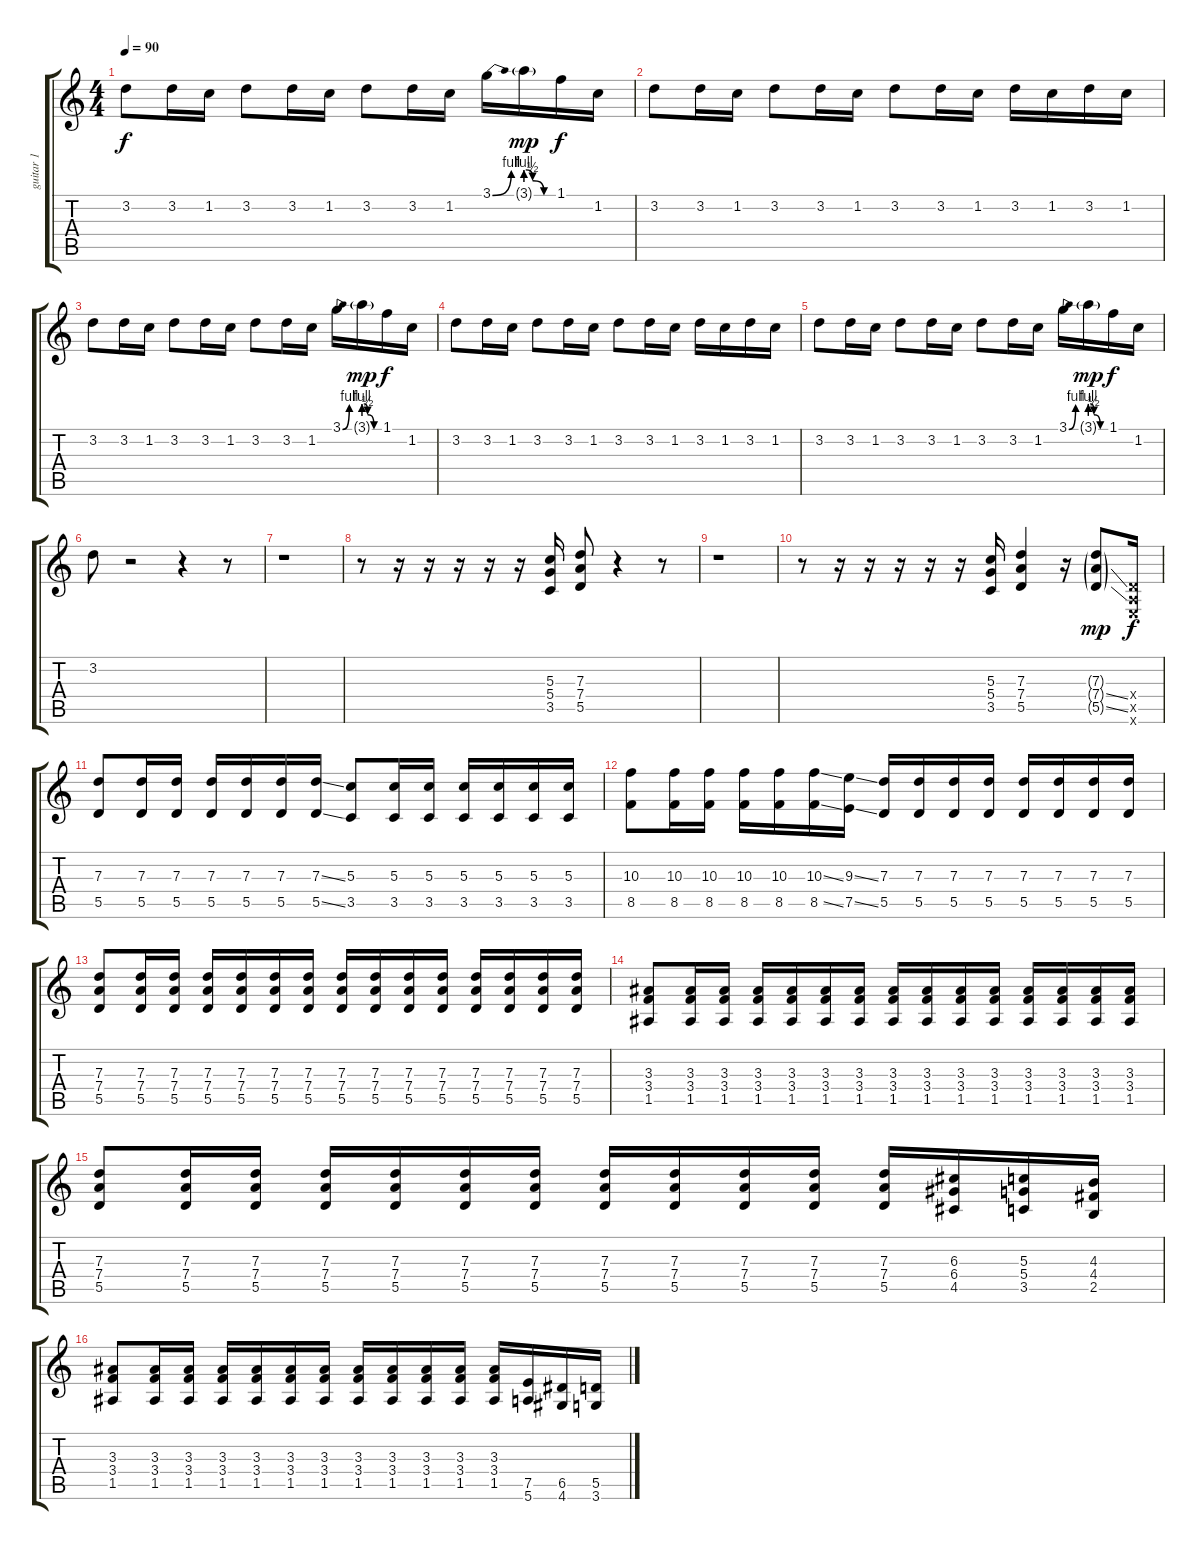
\track ("guitar 1" "guitar 1") {instrument overdrivenguitar}
\staff {score tabs}
\tuning (E4 B3 G3 D3 A2 E2) {hide}
\ts (4 4)
\tempo 90
\clef g2
\ks c
3.2.8{dy f instrument overdrivenguitar} 3.2.16 1.2.16 3.2.8 3.2.16 1.2.16 3.2.8 3.2.16 1.2.16 3.1{be (bend 0 0 60 4)}.16 3.1{be (custom 0 4 15 2 40 0 60 0) g}.16{dy mp} 1.1.16{dy f} 1.2.16 |
3.2.8 3.2.16 1.2.16 3.2.8 3.2.16 1.2.16 3.2.8 3.2.16 1.2.16 3.2.16 1.2.16 3.2.16 1.2.16 |
3.2.8 3.2.16 1.2.16 3.2.8 3.2.16 1.2.16 3.2.8 3.2.16 1.2.16 3.1{be (bend 0 0 60 4)}.16 3.1{be (custom 0 4 15 2 40 0 60 0) g}.16{dy mp} 1.1.16{dy f} 1.2.16 |
3.2.8 3.2.16 1.2.16 3.2.8 3.2.16 1.2.16 3.2.8 3.2.16 1.2.16 3.2.16 1.2.16 3.2.16 1.2.16 |
3.2.8 3.2.16 1.2.16 3.2.8 3.2.16 1.2.16 3.2.8 3.2.16 1.2.16 3.1{be (bend 0 0 60 4)}.16 3.1{be (custom 0 4 15 2 40 0 60 0) g}.16{dy mp} 1.1.16{dy f} 1.2.16 |
3.2.8 r.2 r.4 r.8 |
r.1 |
r.8 r.16 r.16 r.16 r.16 r.16 (5.3 5.4 3.5).16 (7.3 7.4 5.5).8 r.4 r.8 |
r.1 |
r.8 r.16 r.16 r.16 r.16 r.16 (5.3 5.4 3.5).16 (7.3 7.4 5.5).4 r.16 (7.3{g} 7.4{ss g} 5.5{ss g}).8{dy mp} (0.4{x} 0.5{x} 0.6{x}).16{dy f} |
(7.3 5.5).8 (7.3 5.5).16 (7.3 5.5).16 (7.3 5.5).16 (7.3 5.5).16 (7.3 5.5).16 (7.3{ss} 5.5{ss}).16 (5.3 3.5).8 (5.3 3.5).16 (5.3 3.5).16 (5.3 3.5).16 (5.3 3.5).16 (5.3 3.5).16 (5.3 3.5).16 |
(10.3 8.5).8 (10.3 8.5).16 (10.3 8.5).16 (10.3 8.5).16 (10.3 8.5).16 (10.3{ss} 8.5{ss}).16 (9.3{ss} 7.5{ss}).16 (7.3 5.5).16 (7.3 5.5).16 (7.3 5.5).16 (7.3 5.5).16 (7.3 5.5).16 (7.3 5.5).16 (7.3 5.5).16 (7.3 5.5).16 |
(7.3 7.4 5.5).8 (7.3 7.4 5.5).16 (7.3 7.4 5.5).16 (7.3 7.4 5.5).16 (7.3 7.4 5.5).16 (7.3 7.4 5.5).16 (7.3 7.4 5.5).16 (7.3 7.4 5.5).16 (7.3 7.4 5.5).16 (7.3 7.4 5.5).16 (7.3 7.4 5.5).16 (7.3 7.4 5.5).16 (7.3 7.4 5.5).16 (7.3 7.4 5.5).16 (7.3 7.4 5.5).16 |
(3.3 3.4 1.5).8 (3.3 3.4 1.5).16 (3.3 3.4 1.5).16 (3.3 3.4 1.5).16 (3.3 3.4 1.5).16 (3.3 3.4 1.5).16 (3.3 3.4 1.5).16 (3.3 3.4 1.5).16 (3.3 3.4 1.5).16 (3.3 3.4 1.5).16 (3.3 3.4 1.5).16 (3.3 3.4 1.5).16 (3.3 3.4 1.5).16 (3.3 3.4 1.5).16 (3.3 3.4 1.5).16 |
(7.3 7.4 5.5).8 (7.3 7.4 5.5).16 (7.3 7.4 5.5).16 (7.3 7.4 5.5).16 (7.3 7.4 5.5).16 (7.3 7.4 5.5).16 (7.3 7.4 5.5).16 (7.3 7.4 5.5).16 (7.3 7.4 5.5).16 (7.3 7.4 5.5).16 (7.3 7.4 5.5).16 (7.3 7.4 5.5).16 (6.3 6.4 4.5).16 (5.3 5.4 3.5).16 (4.3 4.4 2.5).16 |
(3.3 3.4 1.5).8 (3.3 3.4 1.5).16 (3.3 3.4 1.5).16 (3.3 3.4 1.5).16 (3.3 3.4 1.5).16 (3.3 3.4 1.5).16 (3.3 3.4 1.5).16 (3.3 3.4 1.5).16 (3.3 3.4 1.5).16 (3.3 3.4 1.5).16 (3.3 3.4 1.5).16 (3.3 3.4 1.5).16 (7.5 5.6).16 (6.5 4.6).16 (5.5 3.6).16
